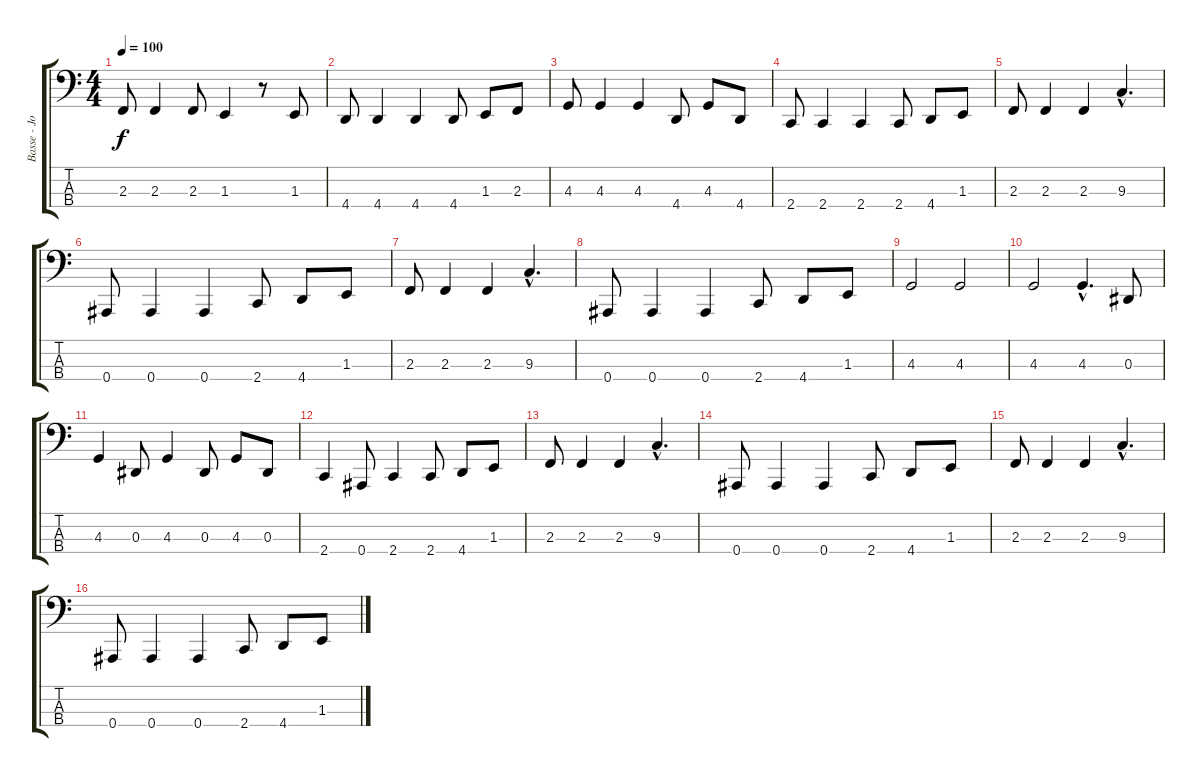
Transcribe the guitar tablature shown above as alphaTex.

\track ("Basse - John Cale" "Basse - Jo") {instrument electricbasspick}
\staff {score tabs}
\tuning (G2 D2 Eb1 Bb0) {hide}
\ts (4 4)
\tempo 100
\clef f4
\ks c
2.3.8{dy f} 2.3.4 2.3.8 1.3.4 r.8 1.3.8 |
4.4.8 4.4.4 4.4.4 4.4.8 1.3.8 2.3.8 |
4.3.8 4.3.4 4.3.4 4.4.8 4.3.8 4.4.8 |
2.4.8 2.4.4 2.4.4 2.4.8 4.4.8 1.3.8 |
2.3.8 2.3.4 2.3.4 9.3{hac}.4{d} |
0.4.8 0.4.4 0.4.4 2.4.8 4.4.8 1.3.8 |
2.3.8 2.3.4 2.3.4 9.3{hac}.4{d} |
0.4.8 0.4.4 0.4.4 2.4.8 4.4.8 1.3.8 |
4.3.2 4.3.2 |
4.3.2 4.3{hac}.4{d} 0.3.8 |
4.3.4 0.3.8 4.3.4 0.3.8 4.3.8 0.3.8 |
2.4.4 0.4.8 2.4.4 2.4.8 4.4.8 1.3.8 |
2.3.8 2.3.4 2.3.4 9.3{hac}.4{d} |
0.4.8 0.4.4 0.4.4 2.4.8 4.4.8 1.3.8 |
2.3.8 2.3.4 2.3.4 9.3{hac}.4{d} |
0.4.8 0.4.4 0.4.4 2.4.8 4.4.8 1.3.8
